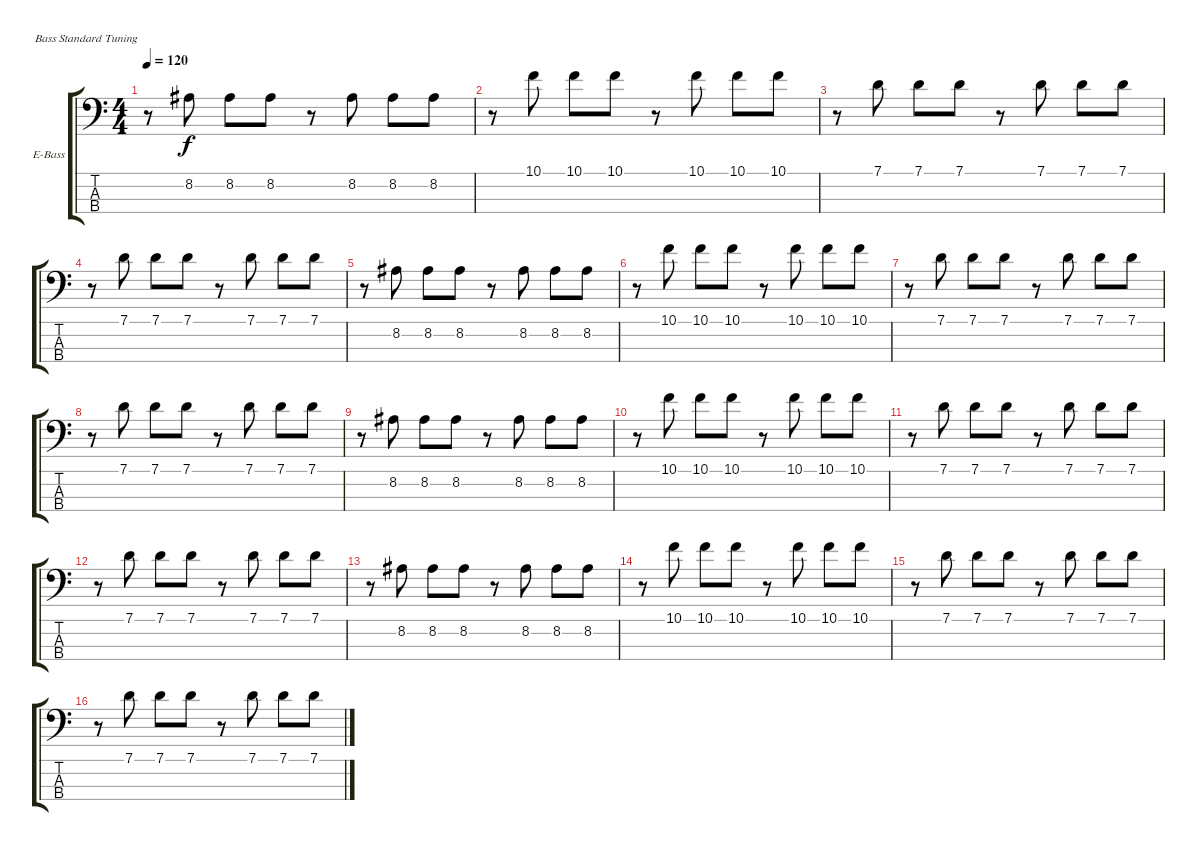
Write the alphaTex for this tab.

\bracketExtendMode groupsimilarinstruments
\firstSystemTrackNameOrientation horizontal
\otherSystemsTrackNameOrientation horizontal
\track ("Äîðîæêà 2" "E-Bass") {instrument electricbassfinger}
\staff {score tabs}
\tuning (G2 D2 A1 E1)
\ts (4 4)
\tempo 120
\clef f4
\ks c
r.8{dy f} 8.2.8 8.2.8 8.2.8 r.8 8.2.8 8.2.8 8.2.8 |
r.8 10.1.8 10.1.8 10.1.8 r.8 10.1.8 10.1.8 10.1.8 |
r.8 7.1.8 7.1.8 7.1.8 r.8 7.1.8 7.1.8 7.1.8 |
r.8 7.1.8 7.1.8 7.1.8 r.8 7.1.8 7.1.8 7.1.8 |
r.8 8.2.8 8.2.8 8.2.8 r.8 8.2.8 8.2.8 8.2.8 |
r.8 10.1.8 10.1.8 10.1.8 r.8 10.1.8 10.1.8 10.1.8 |
r.8 7.1.8 7.1.8 7.1.8 r.8 7.1.8 7.1.8 7.1.8 |
r.8 7.1.8 7.1.8 7.1.8 r.8 7.1.8 7.1.8 7.1.8 |
r.8 8.2.8 8.2.8 8.2.8 r.8 8.2.8 8.2.8 8.2.8 |
r.8 10.1.8 10.1.8 10.1.8 r.8 10.1.8 10.1.8 10.1.8 |
r.8 7.1.8 7.1.8 7.1.8 r.8 7.1.8 7.1.8 7.1.8 |
r.8 7.1.8 7.1.8 7.1.8 r.8 7.1.8 7.1.8 7.1.8 |
r.8 8.2.8 8.2.8 8.2.8 r.8 8.2.8 8.2.8 8.2.8 |
r.8 10.1.8 10.1.8 10.1.8 r.8 10.1.8 10.1.8 10.1.8 |
r.8 7.1.8 7.1.8 7.1.8 r.8 7.1.8 7.1.8 7.1.8 |
\scale
0.354434 r.8 7.1.8 7.1.8 7.1.8 r.8 7.1.8 7.1.8 7.1.8
